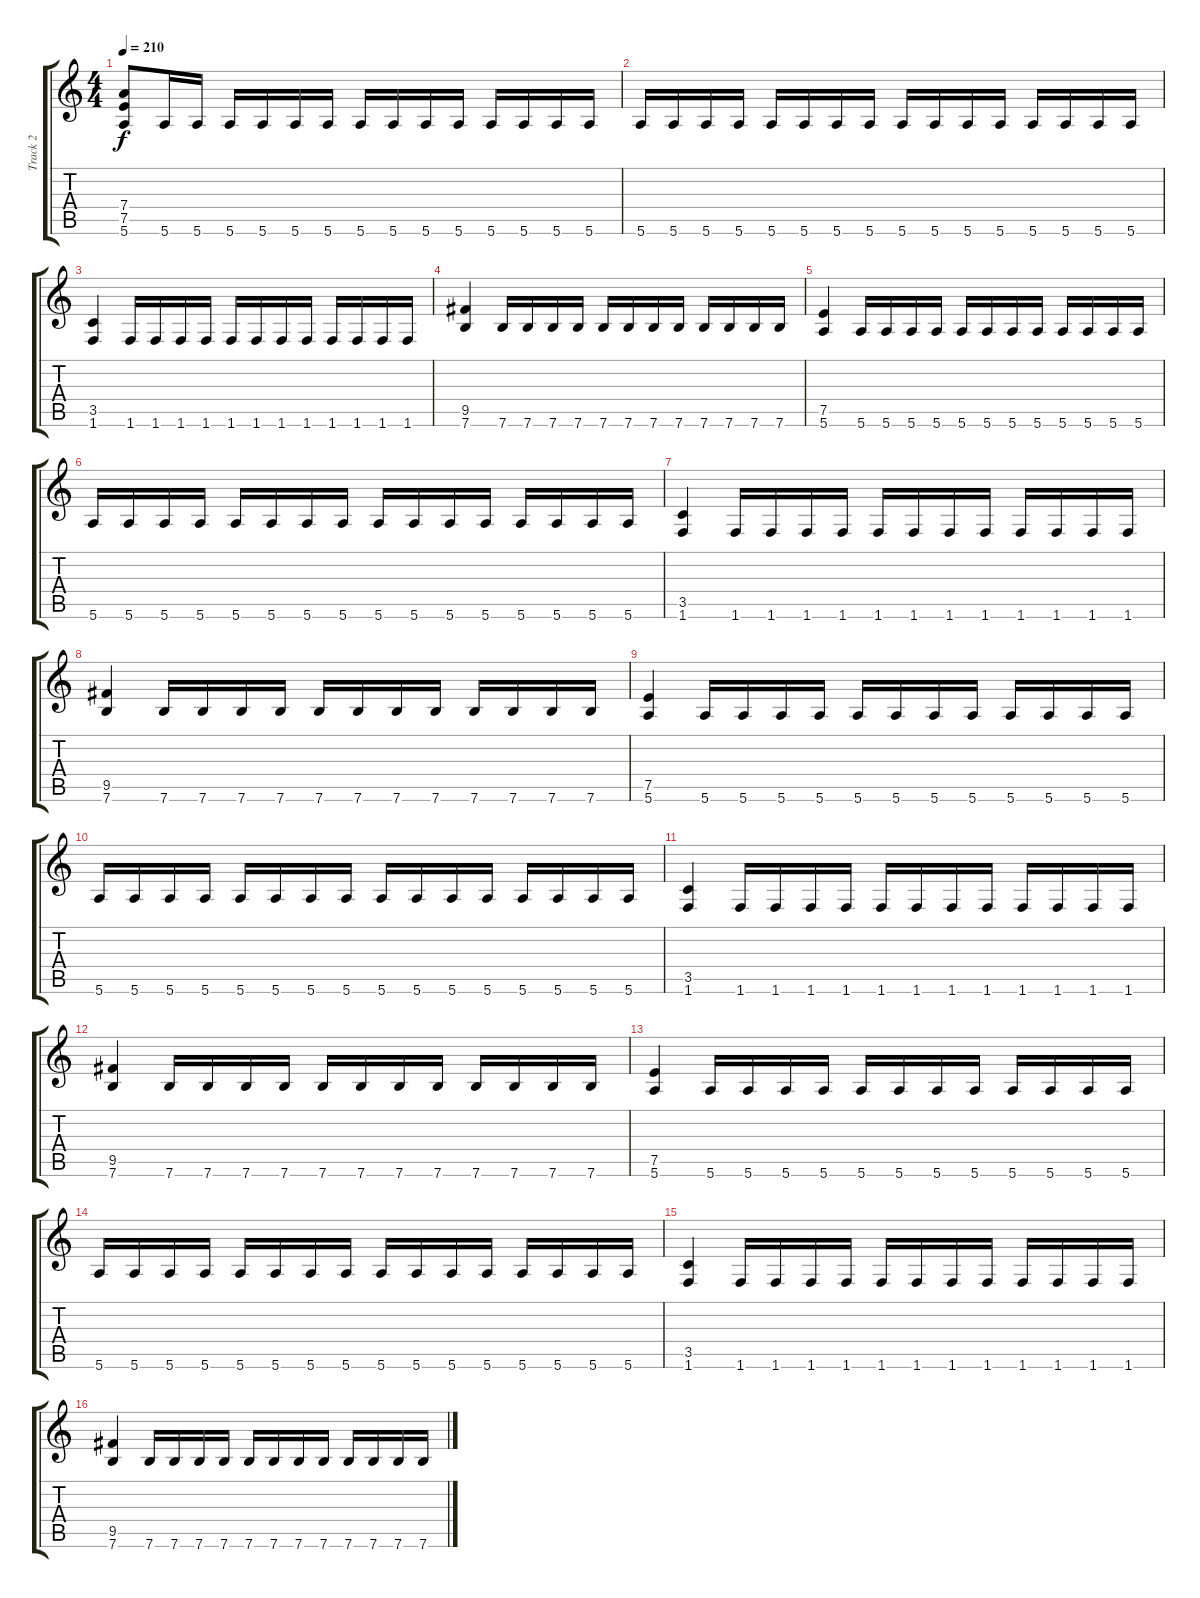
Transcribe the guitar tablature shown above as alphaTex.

\track ("Track 2" "Track 2") {instrument distortionguitar}
\staff {score tabs}
\tuning (E4 B3 G3 D3 A2 E2) {hide}
\ts (4 4)
\tempo 210
\clef g2
\ks c
(7.4{t} 7.5{t} 5.6{t}).8{dy f} 5.6.16 5.6.16 5.6.16 5.6.16 5.6.16 5.6.16 5.6.16 5.6.16 5.6.16 5.6.16 5.6.16 5.6.16 5.6.16 5.6.16 |
5.6.16 5.6.16 5.6.16 5.6.16 5.6.16 5.6.16 5.6.16 5.6.16 5.6.16 5.6.16 5.6.16 5.6.16 5.6.16 5.6.16 5.6.16 5.6.16 |
(3.5 1.6).4 1.6.16 1.6.16 1.6.16 1.6.16 1.6.16 1.6.16 1.6.16 1.6.16 1.6.16 1.6.16 1.6.16 1.6.16 |
(9.5 7.6).4 7.6.16 7.6.16 7.6.16 7.6.16 7.6.16 7.6.16 7.6.16 7.6.16 7.6.16 7.6.16 7.6.16 7.6.16 |
(7.5 5.6).4 5.6.16 5.6.16 5.6.16 5.6.16 5.6.16 5.6.16 5.6.16 5.6.16 5.6.16 5.6.16 5.6.16 5.6.16 |
5.6.16 5.6.16 5.6.16 5.6.16 5.6.16 5.6.16 5.6.16 5.6.16 5.6.16 5.6.16 5.6.16 5.6.16 5.6.16 5.6.16 5.6.16 5.6.16 |
(3.5 1.6).4 1.6.16 1.6.16 1.6.16 1.6.16 1.6.16 1.6.16 1.6.16 1.6.16 1.6.16 1.6.16 1.6.16 1.6.16 |
(9.5 7.6).4 7.6.16 7.6.16 7.6.16 7.6.16 7.6.16 7.6.16 7.6.16 7.6.16 7.6.16 7.6.16 7.6.16 7.6.16 |
(7.5 5.6).4 5.6.16 5.6.16 5.6.16 5.6.16 5.6.16 5.6.16 5.6.16 5.6.16 5.6.16 5.6.16 5.6.16 5.6.16 |
5.6.16 5.6.16 5.6.16 5.6.16 5.6.16 5.6.16 5.6.16 5.6.16 5.6.16 5.6.16 5.6.16 5.6.16 5.6.16 5.6.16 5.6.16 5.6.16 |
(3.5 1.6).4 1.6.16 1.6.16 1.6.16 1.6.16 1.6.16 1.6.16 1.6.16 1.6.16 1.6.16 1.6.16 1.6.16 1.6.16 |
(9.5 7.6).4 7.6.16 7.6.16 7.6.16 7.6.16 7.6.16 7.6.16 7.6.16 7.6.16 7.6.16 7.6.16 7.6.16 7.6.16 |
(7.5 5.6).4 5.6.16 5.6.16 5.6.16 5.6.16 5.6.16 5.6.16 5.6.16 5.6.16 5.6.16 5.6.16 5.6.16 5.6.16 |
5.6.16 5.6.16 5.6.16 5.6.16 5.6.16 5.6.16 5.6.16 5.6.16 5.6.16 5.6.16 5.6.16 5.6.16 5.6.16 5.6.16 5.6.16 5.6.16 |
(3.5 1.6).4 1.6.16 1.6.16 1.6.16 1.6.16 1.6.16 1.6.16 1.6.16 1.6.16 1.6.16 1.6.16 1.6.16 1.6.16 |
(9.5 7.6).4 7.6.16 7.6.16 7.6.16 7.6.16 7.6.16 7.6.16 7.6.16 7.6.16 7.6.16 7.6.16 7.6.16 7.6.16
